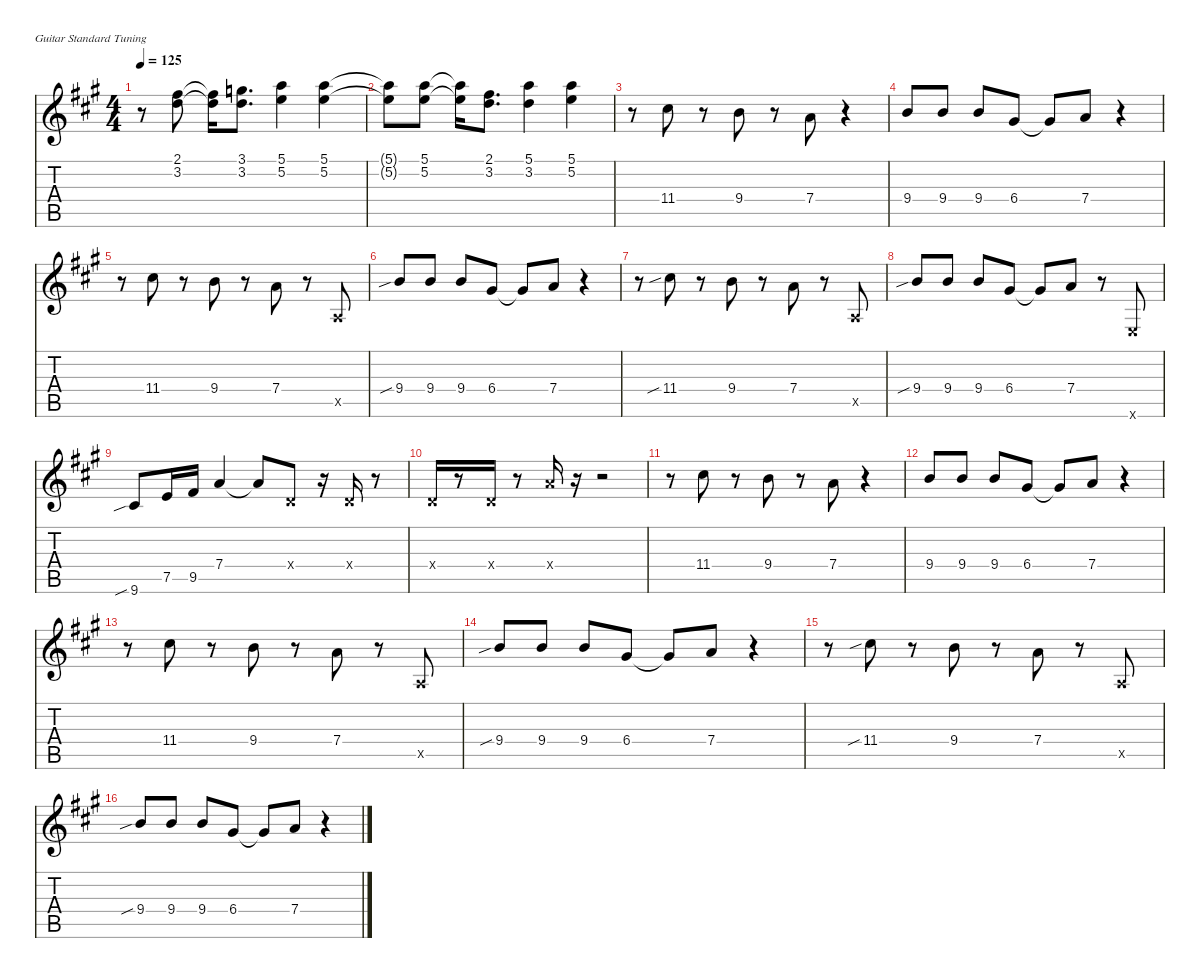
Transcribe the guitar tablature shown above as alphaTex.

\defaultSystemsLayout 4
\hideDynamics
\bracketExtendMode nobrackets
\singleTrackTrackNamePolicy hidden
\multiTrackTrackNamePolicy hidden
\otherSystemsTrackNameOrientation horizontal
\track ("Guitar" "el.guit.") {instrument electricguitarclean}
\staff {score tabs}
\tuning (E4 B3 G3 D3 A2 E2)
\ts (4 4)
\tempo 125
\clef g2
\ks a
r.8{dy f beam Down} (2.1{acc #} 3.2{acc forcenatural}).8{beam Down} (2.1{t acc #} 3.2{t acc forcenatural}).16{beam Down} (3.1{acc forcenatural} 3.2{acc forcenatural}).8{d beam Down} (5.1{acc forcenatural} 5.2{acc forcenatural}).4{beam Down} (5.1{acc forcenatural} 5.2{acc forcenatural}).4{beam Down} |
(5.1{t acc forcenatural} 5.2{t acc forcenatural}).8{beam Down} (5.1{acc forcenatural} 5.2{acc forcenatural}).8{beam Down} (5.1{t acc forcenatural} 5.2{t acc forcenatural}).16{beam Down} (2.1{acc #} 3.2{acc forcenatural}).8{d beam Down} (5.1{acc forcenatural} 3.2{acc forcenatural}).4{beam Down} (5.1{acc forcenatural} 5.2{acc forcenatural}).4{beam Down} |
r.8{beam Down} 11.4{acc #}.8{beam Down} r.8{beam Down} 9.4{acc forcenatural}.8{beam Down} r.8{beam Down} 7.4{acc forcenatural}.8{beam Up} r.4{beam Up} |
9.4{acc forcenatural}.8{beam Up} 9.4{acc forcenatural}.8{beam Up} 9.4{acc forcenatural}.8{beam Up} 6.4{acc #}.8{beam Up} 6.4{t acc #}.8{beam Up} 7.4{acc forcenatural}.8{beam Up} r.4{beam Up} |
r.8{beam Down} 11.4{acc #}.8{beam Down} r.8{beam Down} 9.4{acc forcenatural}.8{beam Down} r.8{beam Down} 7.4{acc forcenatural}.8{beam Up} r.8{beam Up} 0.5{x acc forcenatural}.8{beam Up} |
9.4{sib acc forcenatural}.8{beam Up} 9.4{acc forcenatural}.8{beam Up} 9.4{acc forcenatural}.8{beam Up} 6.4{acc #}.8{beam Up} 6.4{t acc #}.8{beam Up} 7.4{acc forcenatural}.8{beam Up} r.4{beam Up} |
r.8{beam Down} 11.4{sib acc #}.8{beam Down} r.8{beam Down} 9.4{acc forcenatural}.8{beam Down} r.8{beam Down} 7.4{acc forcenatural}.8{beam Up} r.8{beam Up} 0.5{x acc forcenatural}.8{beam Up} |
9.4{sib acc forcenatural}.8{beam Up} 9.4{acc forcenatural}.8{beam Up} 9.4{acc forcenatural}.8{beam Up} 6.4{acc #}.8{beam Up} 6.4{t acc #}.8{beam Up} 7.4{acc forcenatural}.8{beam Up} r.8{beam Up} 0.6{x acc forcenatural}.8{beam Up} |
9.6{sib acc #}.8{beam Up} 7.5{acc forcenatural}.16{beam Up} 9.5{acc #}.16{beam Up} 7.4{acc forcenatural}.4{beam Up} 7.4{t acc forcenatural}.8{beam Up} 0.4{x acc forcenatural}.8{beam Up} r.16{beam Up} 0.4{x acc forcenatural}.16{beam Up} r.8{beam Up} |
0.4{x acc forcenatural}.16{beam Up} r.8{beam Up} 0.4{x acc forcenatural}.16{beam Up} r.8{beam Up} 7.4{x acc forcenatural}.16{beam Up} r.16{beam Up} r.2{beam Up} |
r.8{beam Down} 11.4{acc #}.8{beam Down} r.8{beam Down} 9.4{acc forcenatural}.8{beam Down} r.8{beam Down} 7.4{acc forcenatural}.8{beam Up} r.4{beam Up} |
9.4{acc forcenatural}.8{beam Up} 9.4{acc forcenatural}.8{beam Up} 9.4{acc forcenatural}.8{beam Up} 6.4{acc #}.8{beam Up} 6.4{t acc #}.8{beam Up} 7.4{acc forcenatural}.8{beam Up} r.4{beam Up} |
r.8{beam Down} 11.4{acc #}.8{beam Down} r.8{beam Down} 9.4{acc forcenatural}.8{beam Down} r.8{beam Down} 7.4{acc forcenatural}.8{beam Up} r.8{beam Up} 0.5{x acc forcenatural}.8{beam Up} |
9.4{sib acc forcenatural}.8{beam Up} 9.4{acc forcenatural}.8{beam Up} 9.4{acc forcenatural}.8{beam Up} 6.4{acc #}.8{beam Up} 6.4{t acc #}.8{beam Up} 7.4{acc forcenatural}.8{beam Up} r.4{beam Up} |
r.8{beam Down} 11.4{sib acc #}.8{beam Down} r.8{beam Down} 9.4{acc forcenatural}.8{beam Down} r.8{beam Down} 7.4{acc forcenatural}.8{beam Up} r.8{beam Up} 0.5{x acc forcenatural}.8{beam Up} |
9.4{sib acc forcenatural}.8{beam Up} 9.4{acc forcenatural}.8{beam Up} 9.4{acc forcenatural}.8{beam Up} 6.4{acc #}.8{beam Up} 6.4{t acc #}.8{beam Up} 7.4{acc forcenatural}.8{beam Up} r.4{beam Up}
